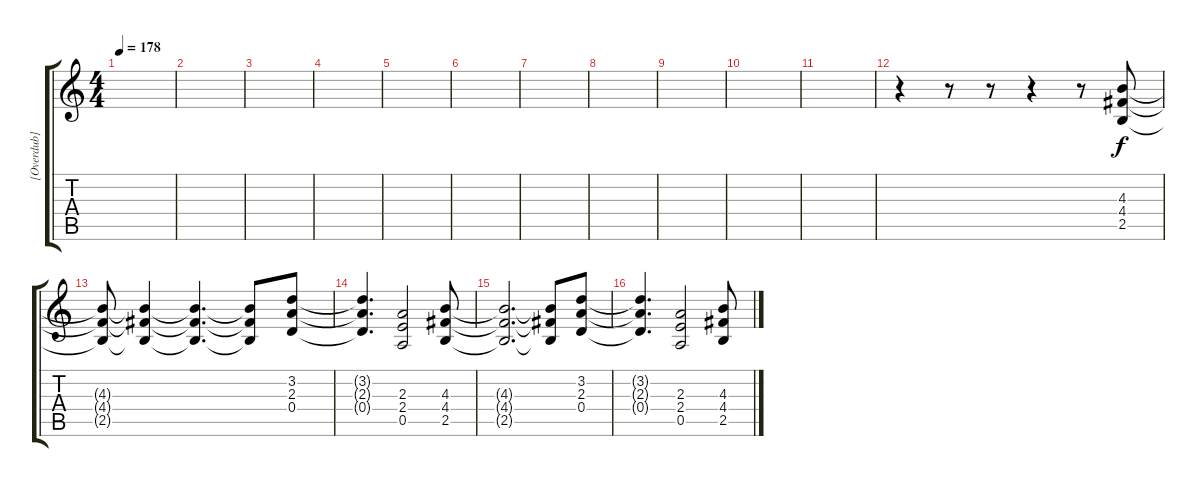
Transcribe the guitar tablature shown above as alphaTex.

\track ("[Overdub]" "[Overdub]") {instrument distortionguitar}
\staff {score tabs}
\tuning (E4 B3 G3 D3 A2 E2) {hide}
\ts (4 4)
\tempo 178
\clef g2
\ks c
|
|
|
|
|
|
|
|
|
|
|
r.4 r.8 r.8 r.4 r.8 (4.3 4.4 2.5).8{volume 0 balance 15} |
(4.3{t} 4.4{t} 2.5{t}).8 (4.3{t} 4.4{t} 2.5{t}).4{volume 14} (4.3{t} 4.4{t} 2.5{t}).4{d} (4.3{t} 4.4{t} 2.5{t}).8 (3.2 2.3 0.4).8 |
(3.2{t} 2.3{t} 0.4{t}).4{d} (2.3 2.4 0.5).2 (4.3 4.4 2.5).8 |
(4.3{t} 4.4{t} 2.5{t}).2{d} (4.3{t} 4.4{t} 2.5{t}).8 (3.2 2.3 0.4).8 |
(3.2{t} 2.3{t} 0.4{t}).4{d} (2.3 2.4 0.5).2 (4.3 4.4 2.5).8
